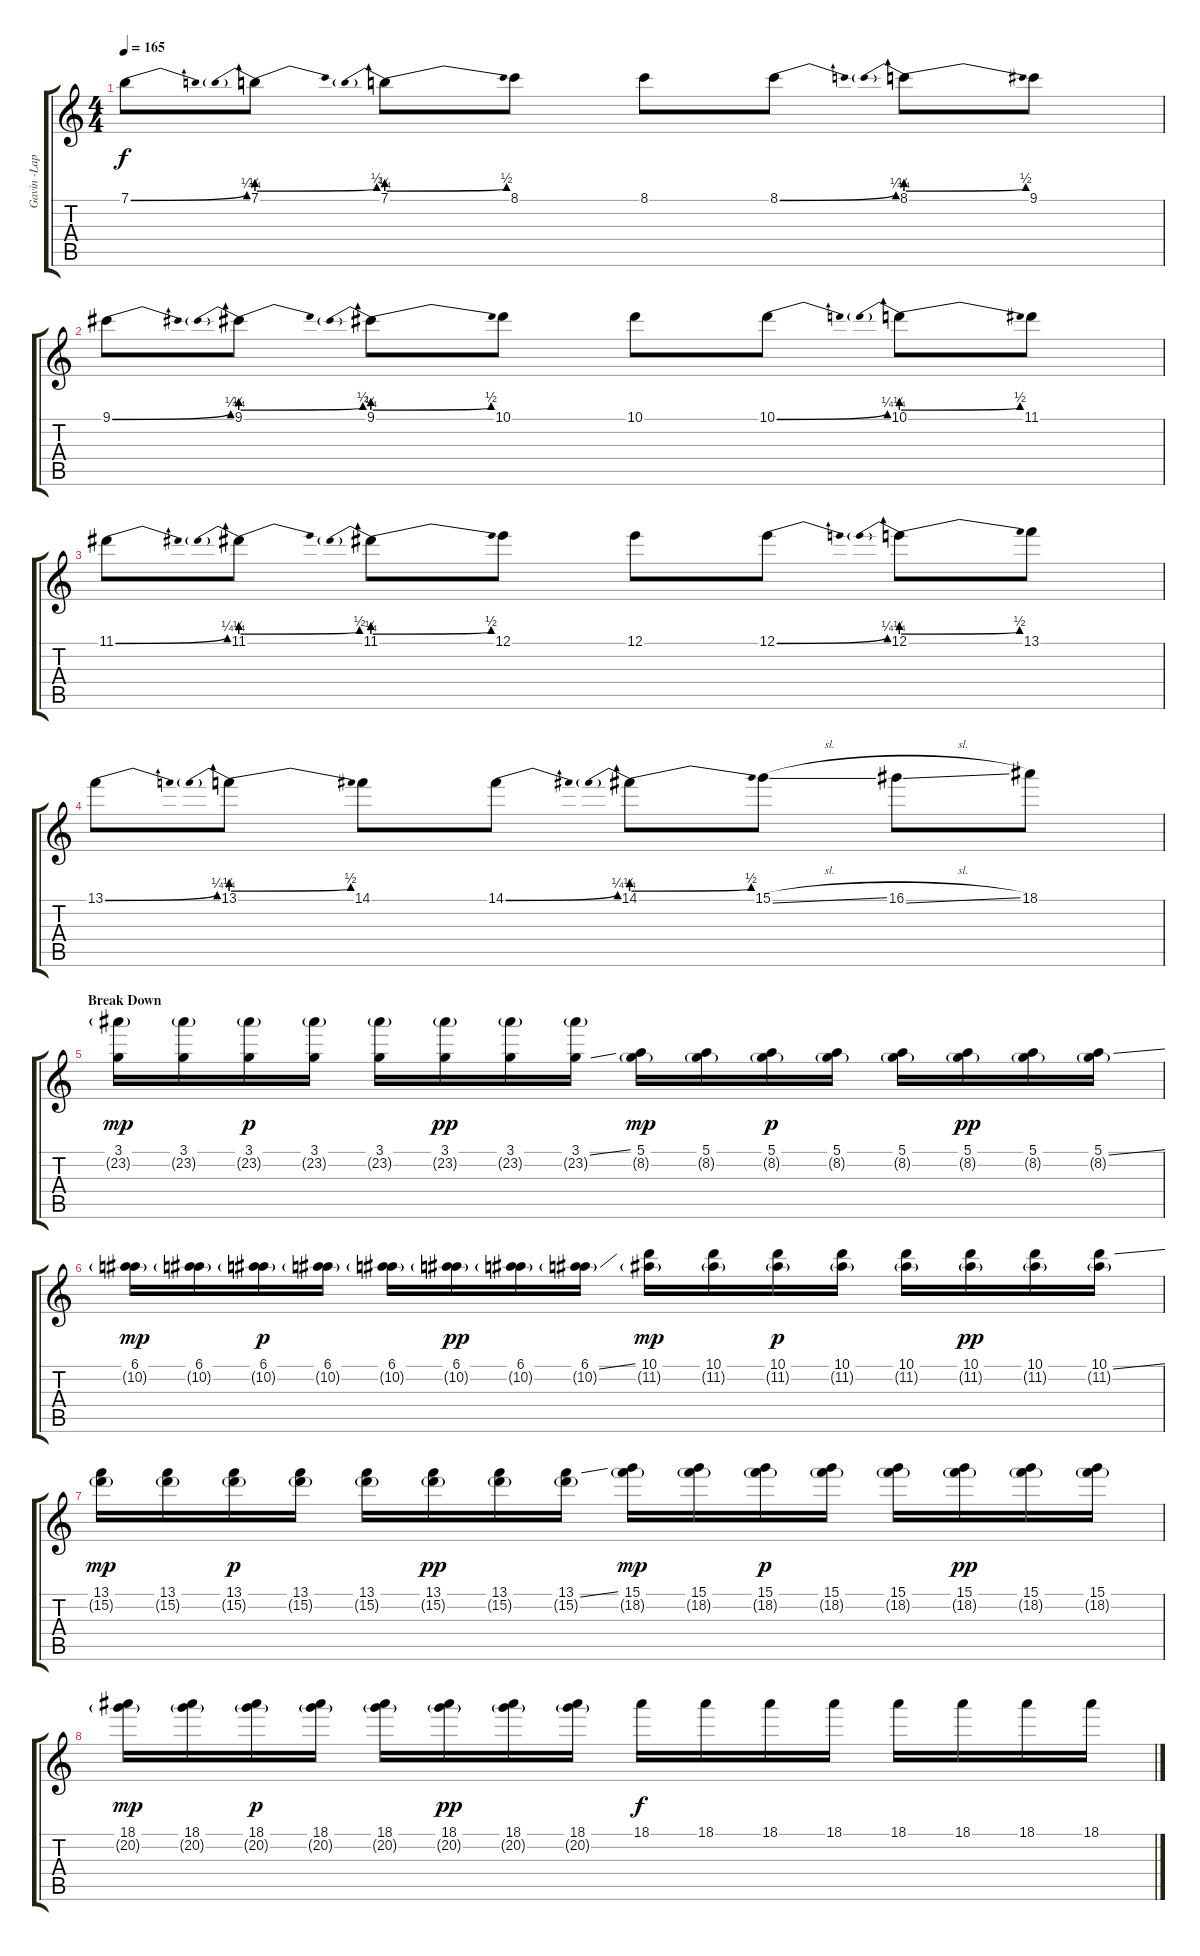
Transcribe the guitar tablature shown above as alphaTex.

\track ("Gavin -LapSteelGtr" "Gavin -Lap") {instrument overdrivenguitar}
\staff {score tabs}
\tuning (E4 B3 G3 D3 A2 E2) {hide}
\ts (4 4)
\tempo 165
\clef g2
\ks c
7.1{be (bend 0 0 60 1)}.8{dy f} 7.1{be (prebendbend 0 1 60 2)}.8 7.1{be (prebendbend 0 1 60 2)}.8 8.1.8 8.1.8 8.1{be (bend 0 0 60 1)}.8 8.1{be (prebendbend 0 1 60 2)}.8 9.1.8 |
9.1{be (bend 0 0 60 1)}.8 9.1{be (prebendbend 0 1 60 2)}.8 9.1{be (prebendbend 0 1 60 2)}.8 10.1.8 10.1.8 10.1{be (bend 0 0 60 1)}.8 10.1{be (prebendbend 0 1 60 2)}.8 11.1.8 |
11.1{be (bend 0 0 60 1)}.8 11.1{be (prebendbend 0 1 60 2)}.8 11.1{be (prebendbend 0 1 60 2)}.8 12.1.8 12.1.8 12.1{be (bend 0 0 60 1)}.8 12.1{be (prebendbend 0 1 60 2)}.8 13.1.8 |
13.1{be (bend 0 0 60 1)}.8 13.1{be (prebendbend 0 1 60 2)}.8 14.1.8 14.1{be (bend 0 0 60 1)}.8 14.1{be (prebendbend 0 1 60 2)}.8 15.1{sl}.8 16.1{sl}.8 18.1.8 |
\section ("" "Break Down")
(3.1 23.2{g}).16{dy mp volume 10 balance 8 instrument overdrivenguitar} (3.1 23.2{g}).16 (3.1 23.2{g}).16{dy p} (3.1 23.2{g}).16 (3.1 23.2{g}).16 (3.1 23.2{g}).16{dy pp} (3.1 23.2{g}).16 (3.1{ss} 23.2{g}).16 (5.1 8.2{g}).16{dy mp} (5.1 8.2{g}).16 (5.1 8.2{g}).16{dy p} (5.1 8.2{g}).16 (5.1 8.2{g}).16 (5.1 8.2{g}).16{dy pp} (5.1 8.2{g}).16 (5.1{ss} 8.2{g}).16 |
(6.1 10.2{g}).16{dy mp} (6.1 10.2{g}).16 (6.1 10.2{g}).16{dy p} (6.1 10.2{g}).16 (6.1 10.2{g}).16 (6.1 10.2{g}).16{dy pp} (6.1 10.2{g}).16 (6.1{ss} 10.2{g}).16 (10.1 11.2{g}).16{dy mp} (10.1 11.2{g}).16 (10.1 11.2{g}).16{dy p} (10.1 11.2{g}).16 (10.1 11.2{g}).16 (10.1 11.2{g}).16{dy pp} (10.1 11.2{g}).16 (10.1{ss} 11.2{g}).16 |
(13.1 15.2{g}).16{dy mp} (13.1 15.2{g}).16 (13.1 15.2{g}).16{dy p} (13.1 15.2{g}).16 (13.1 15.2{g}).16 (13.1 15.2{g}).16{dy pp} (13.1 15.2{g}).16 (13.1{ss} 15.2{g}).16 (15.1 18.2{g}).16{dy mp} (15.1 18.2{g}).16 (15.1 18.2{g}).16{dy p} (15.1 18.2{g}).16 (15.1 18.2{g}).16 (15.1 18.2{g}).16{dy pp} (15.1 18.2{g}).16 (15.1 18.2{g}).16 |
(18.1 20.2{g}).16{dy mp} (18.1 20.2{g}).16 (18.1 20.2{g}).16{dy p} (18.1 20.2{g}).16 (18.1 20.2{g}).16 (18.1 20.2{g}).16{dy pp} (18.1 20.2{g}).16 (18.1 20.2{g}).16 18.1.16{dy f} 18.1.16 18.1.16 18.1.16 18.1.16 18.1.16 18.1.16 18.1.16
